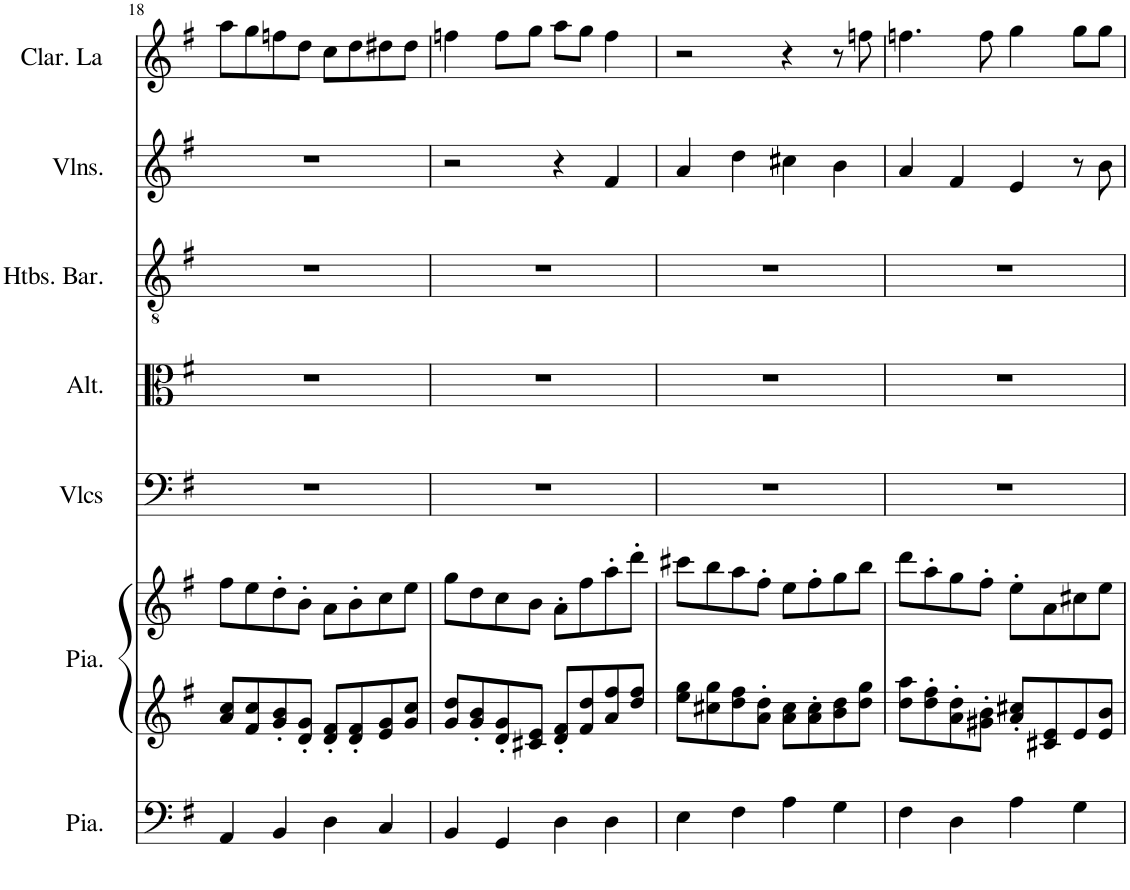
**kern	**kern	**kern	**kern	**kern	**kern	**kern	**kern
*part7	*part6	*part6	*part5	*part4	*part3	*part2	*part1
*staff8	*staff7	*staff6	*staff5	*staff4	*staff3	*staff2	*staff1
*I"Piano, Pedals	*I"Piano, Organ	*	*I"Violoncelles, Bass	*I"Altos, Tenor	*I"Hautbois Baryton, Alto	*I"Violons, Soprano	*I"Clarinette en La, Soprano solo
*I'Pia.	*I'Pia.	*	*I'Vlcs	*I'Alt.	*I'Htbs. Bar.	*I'Vlns.	*I'Clar. La
!!LO:PB:g=z
*clefF4	*clefG2	*clefG2	*clefF4	*clefC3	*clefGv2	*clefG2	*clefG2
*	*	*	*	*	*	*	*Trd2c3
*k[f#]	*k[f#]	*k[f#]	*k[f#]	*k[f#]	*k[f#]	*k[f#]	*k[f#]
*M4/4	*M4/4	*M4/4	*M4/4	*M4/4	*M4/4	*M4/4	*M4/4
=18	=18	=18	=18	=18	=18	=18	=18
4AA/	8a/ 8cc/L	8ff#\L	1r	1r	1r	1r	8aa\L
.	8f#/ 8cc/	8ee\	.	.	.	.	8gg\
4BB/	8g/' 8b/'	8dd'\	.	.	.	.	8ffn\
.	8d/' 8g/'J	8b'\J	.	.	.	.	8dd\J
4D\	8d/' 8f#/'L	8a\L	.	.	.	.	8cc\L
.	8d/' 8f#/'	8b'\	.	.	.	.	8dd\
4C/	8e/ 8g/	8cc\	.	.	.	.	8dd#X\
.	8g/ 8cc/J	8ee\J	.	.	.	.	8dd#\J
=19	=19	=19	=19	=19	=19	=19	=19
4BB/	8g/ 8dd/L	8gg\L	1r	1r	1r	2r	4ffn\
.	8g/' 8b/'	8dd\	.	.	.	.	.
4GG/	8d/' 8g/'	8cc\	.	.	.	.	8ff\L
.	8c#X/ 8e/J	8b\J	.	.	.	.	8gg\J
4D\	8d/' 8f#/'L	8a'\L	.	.	.	4r	8aa\L
.	8f#/ 8dd/	8ff#\	.	.	.	.	8gg\J
4D\	8a/ 8ff#/	8aa'\	.	.	.	4f#/	4ff\
.	8dd/ 8ff#/J	8ddd'\J	.	.	.	.	.
=20	=20	=20	=20	=20	=20	=20	=20
4E\	8ee\ 8gg\L	8ccc#X\L	1r	1r	1r	4a/	2r
.	8cc#X\ 8gg\	8bb\	.	.	.	.	.
4F#\	8dd\ 8ff#\	8aa\	.	.	.	4dd\	.
.	8a\' 8dd\'J	8ff#'\J	.	.	.	.	.
4A\	8a\ 8cc#\L	8ee\L	.	.	.	4cc#X\	4r
.	8a\' 8cc#\'	8ff#'\	.	.	.	.	.
4G\	8b\ 8dd\	8gg\	.	.	.	4b\	8r
.	8dd\ 8gg\J	8bb\J	.	.	.	.	8ffn\
=21	=21	=21	=21	=21	=21	=21	=21
4F#\	8dd\ 8aa\L	8ddd\L	1r	1r	1r	4a/	4.ffn\
.	8dd\' 8ff#\'	8aa'\	.	.	.	.	.
4D\	8a\' 8dd\'	8gg\	.	.	.	4f#/	.
.	8g#X\' 8b\'J	8ff#'\J	.	.	.	.	8ff\
4A\	8a/' 8cc#X/'L	8ee'\L	.	.	.	4e/	4gg\
.	8c#X/ 8e/	8a\	.	.	.	.	.
4G\	8e/	8cc#X\	.	.	.	8r	8gg\L
.	8e/ 8b/J	8ee\J	.	.	.	8b\	8gg\J
=	=	=	=	=	=	=	=
*-	*-	*-	*-	*-	*-	*-	*-
